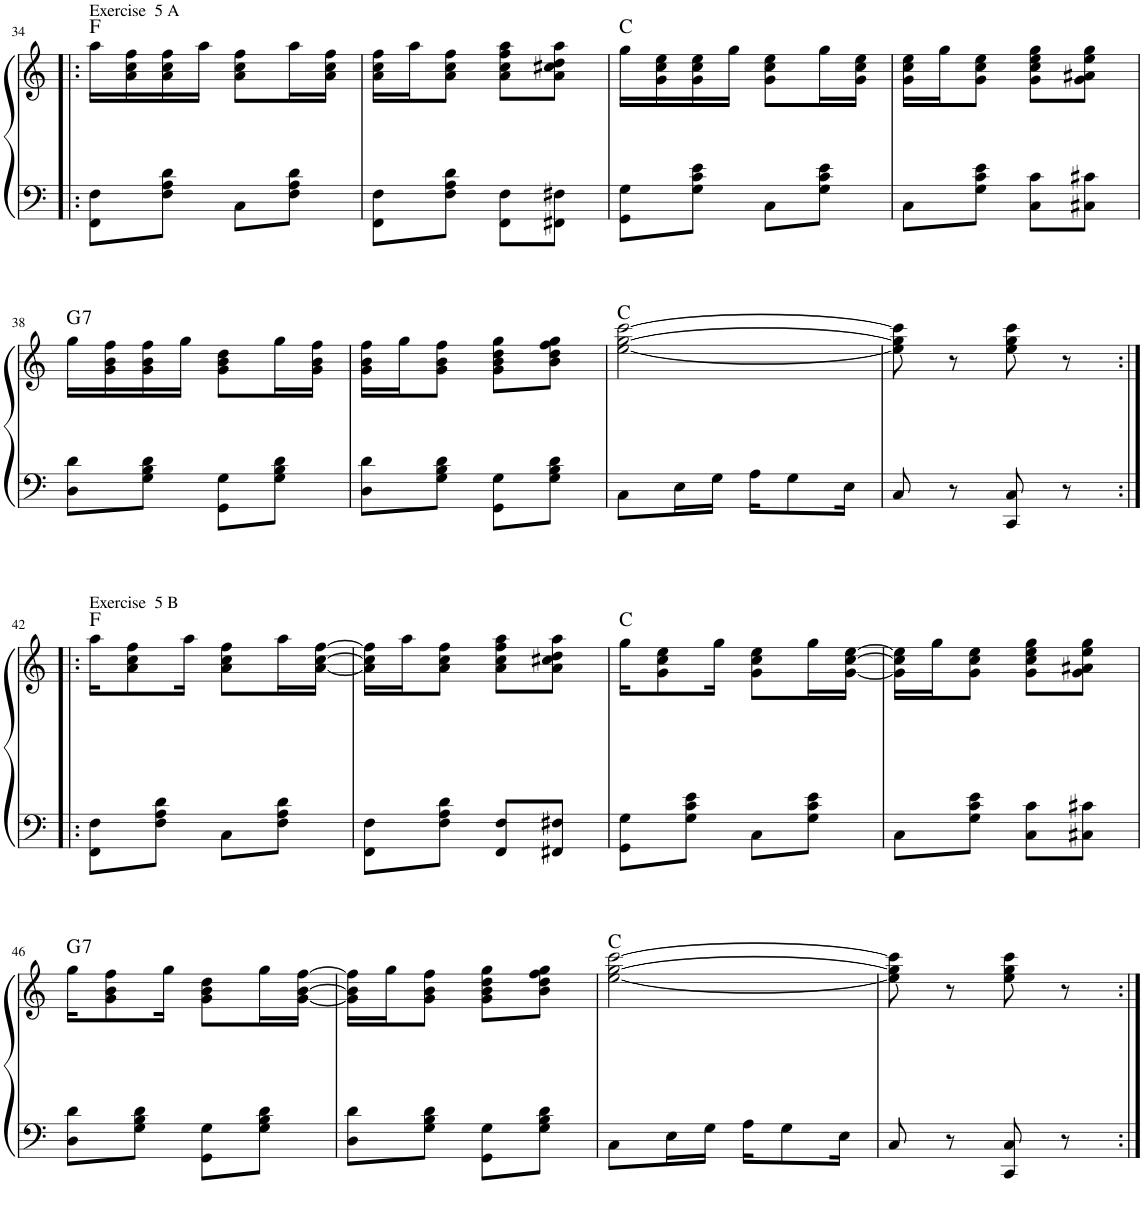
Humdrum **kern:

**kern	**kern	**harte
*part1	*part1	*part1
*staff2	*staff1	*
*I"Piano	*	*
*I'Pno	*	*
!!LO:PB:g=z
*clefF4	*clefG2	*
*k[]	*k[]	*
*M2/4	*M2/4	*
=34!|:	=34!|:	=34!|:
!	!LO:TX:a:t=Exercise  5 A	!
8FF\ 8F\L	16aa\LL	F:maj
.	16a\ 16cc\ 16ff\	.
8F\ 8A\ 8d\J	16a\ 16cc\ 16ff\	.
.	16aa\JJ	.
8C\L	8a\ 8cc\ 8ff\L	.
8F\ 8A\ 8d\J	16aa\L	.
.	16a\ 16cc\ 16ff\JJ	.
=35	=35	=35
8FF\ 8F\L	16a\ 16cc\ 16ff\LL	.
.	16aa\J	.
8F\ 8A\ 8d\J	8a\ 8cc\ 8ff\J	.
8FF\ 8F\L	8a\ 8cc\ 8ff\ 8aa\L	.
8FF#X\ 8F#X\J	8a\ 8cc#X\ 8dd\ 8aa\J	.
=36	=36	=36
8GG\ 8G\L	16gg\LL	C:maj
.	16g\ 16cc\ 16ee\	.
8G\ 8c\ 8e\J	16g\ 16cc\ 16ee\	.
.	16gg\JJ	.
8C\L	8g\ 8cc\ 8ee\L	.
8G\ 8c\ 8e\J	16gg\L	.
.	16g\ 16cc\ 16ee\JJ	.
=37	=37	=37
8C\L	16g\ 16cc\ 16ee\LL	.
.	16gg\J	.
8G\ 8c\ 8e\J	8g\ 8cc\ 8ee\J	.
8C\ 8c\L	8g\ 8cc\ 8ee\ 8gg\L	.
8C#X\ 8c#X\J	8g\ 8a#X\ 8ee\ 8gg\J	.
!!LO:LB:g=z
=38	=38	=38
!	!	!LO:H:kt=7
8D\ 8d\L	16gg\LL	G:7
.	16g\ 16b\ 16ff\	.
8G\ 8B\ 8d\J	16g\ 16b\ 16ff\	.
.	16gg\JJ	.
8GG\ 8G\L	8g\ 8b\ 8dd\L	.
8G\ 8B\ 8d\J	16gg\L	.
.	16g\ 16b\ 16ff\JJ	.
=39	=39	=39
8D\ 8d\L	16g\ 16b\ 16ff\LL	.
.	16gg\J	.
8G\ 8B\ 8d\J	8g\ 8b\ 8ff\J	.
8GG\ 8G\L	8g\ 8b\ 8dd\ 8gg\L	.
8G\ 8B\ 8d\J	8b\ 8dd\ 8ff\ 8gg\J	.
=40	=40	=40
8C\L	[2ee\ [2gg\ [2ccc\	C:maj
16E\L	.	.
16G\JJ	.	.
16A\KL	.	.
8G\	.	.
16E\Jk	.	.
=41	=41	=41
8C/	8ee\] 8gg\] 8ccc\]	.
8r	8r	.
8CC/ 8C/	8ee\ 8gg\ 8ccc\	.
8r	8r	.
!!LO:LB:g=z
=42:|!|:	=42:|!|:	=42:|!|:
!	!LO:TX:a:t=Exercise  5 B	!
8FF\ 8F\L	16aa\KL	F:maj
.	8a\ 8cc\ 8ff\	.
8F\ 8A\ 8d\J	.	.
.	16aa\Jk	.
8C\L	8a\ 8cc\ 8ff\L	.
8F\ 8A\ 8d\J	16aa\L	.
.	[16a\ [16cc\ [16ff\JJ	.
=43	=43	=43
8FF\ 8F\L	16a\] 16cc\] 16ff\]LL	.
.	16aa\J	.
8F\ 8A\ 8d\J	8a\ 8cc\ 8ff\J	.
8FF/ 8F/L	8a\ 8cc\ 8ff\ 8aa\L	.
8FF#X/ 8F#X/J	8a\ 8cc#X\ 8dd\ 8aa\J	.
=44	=44	=44
8GG\ 8G\L	16gg\KL	C:maj
.	8g\ 8cc\ 8ee\	.
8G\ 8c\ 8e\J	.	.
.	16gg\Jk	.
8C\L	8g\ 8cc\ 8ee\L	.
8G\ 8c\ 8e\J	16gg\L	.
.	[16g\ [16cc\ [16ee\JJ	.
=45	=45	=45
8C\L	16g\] 16cc\] 16ee\]LL	.
.	16gg\J	.
8G\ 8c\ 8e\J	8g\ 8cc\ 8ee\J	.
8C\ 8c\L	8g\ 8cc\ 8ee\ 8gg\L	.
8C#X\ 8c#X\J	8g\ 8a#X\ 8ee\ 8gg\J	.
!!LO:LB:g=z
=46	=46	=46
!	!	!LO:H:kt=7
8D\ 8d\L	16gg\KL	G:7
.	8g\ 8b\ 8ff\	.
8G\ 8B\ 8d\J	.	.
.	16gg\Jk	.
8GG\ 8G\L	8g\ 8b\ 8dd\L	.
8G\ 8B\ 8d\J	16gg\L	.
.	[16g\ [16b\ [16ff\JJ	.
=47	=47	=47
8D\ 8d\L	16g\] 16b\] 16ff\]LL	.
.	16gg\J	.
8G\ 8B\ 8d\J	8g\ 8b\ 8ff\J	.
8GG\ 8G\L	8g\ 8b\ 8dd\ 8gg\L	.
8G\ 8B\ 8d\J	8b\ 8dd\ 8ff\ 8gg\J	.
=48	=48	=48
8C\L	[2ee\ [2gg\ [2ccc\	C:maj
16E\L	.	.
16G\JJ	.	.
16A\KL	.	.
8G\	.	.
16E\Jk	.	.
=49	=49	=49
8C/	8ee\] 8gg\] 8ccc\]	.
8r	8r	.
8CC/ 8C/	8ee\ 8gg\ 8ccc\	.
8r	8r	.
=:|!	=:|!	=:|!
*-	*-	*-
